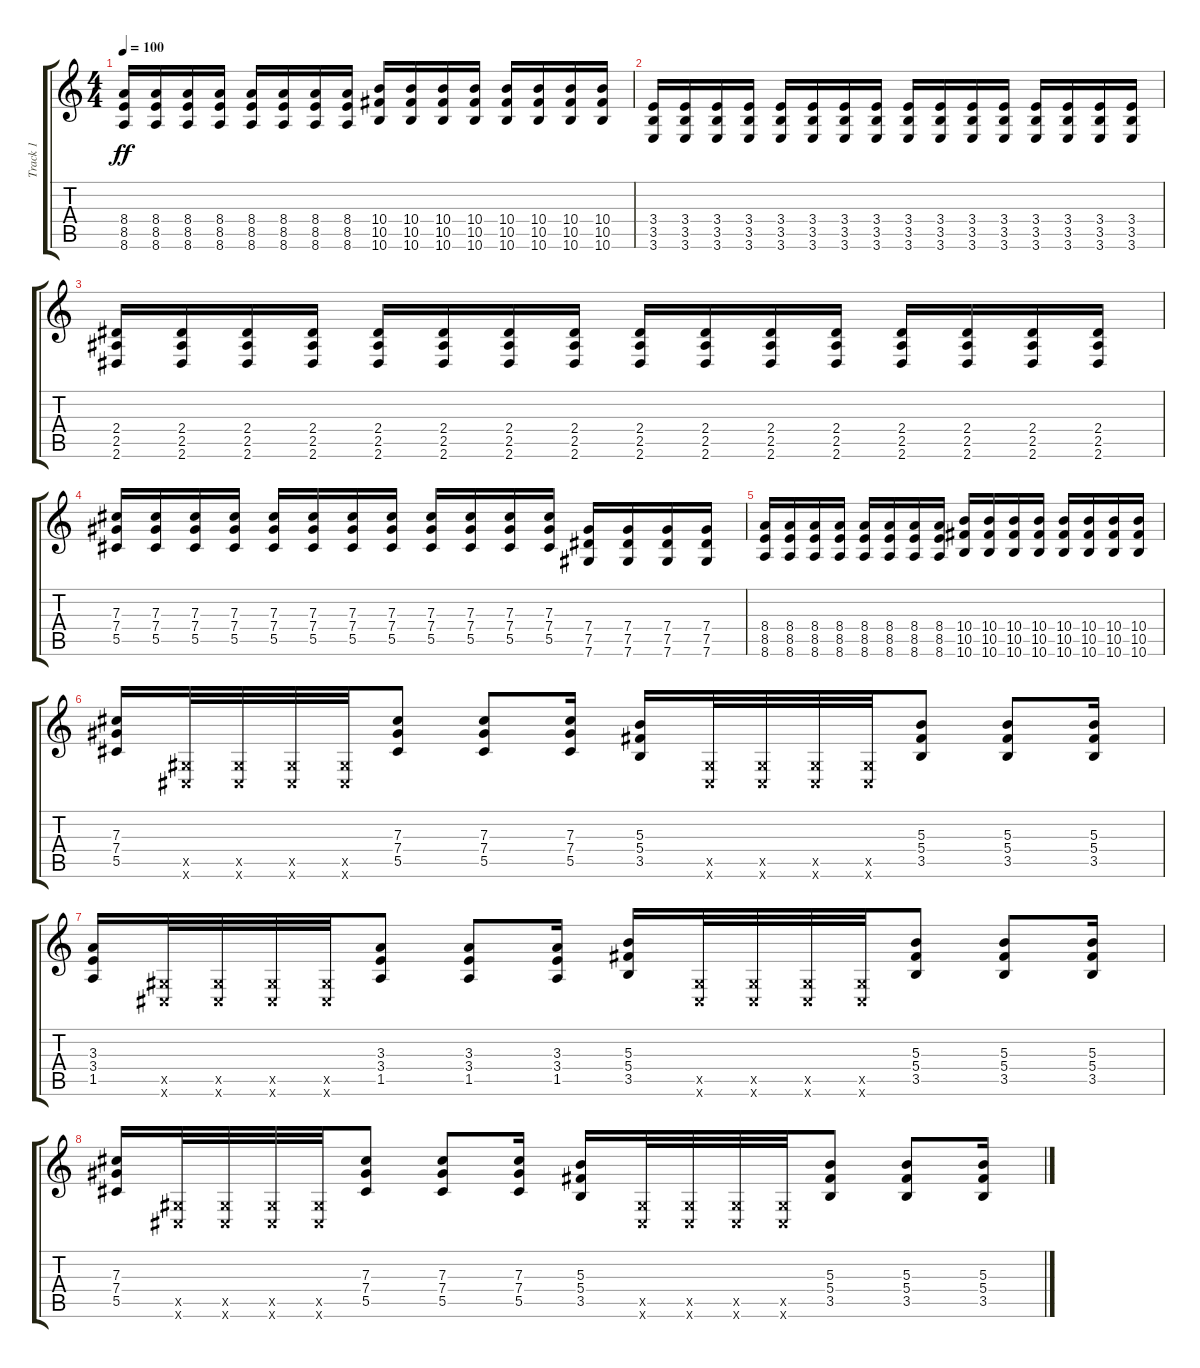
\track ("Track 1" "Track 1") {instrument distortionguitar}
\staff {score tabs}
\tuning (Eb4 Bb3 Gb3 Db3 Ab2 Db2) {hide}
\ts (4 4)
\tempo 100
\clef g2
\ks c
(8.4 8.5 8.6).16{dy ff} (8.4 8.5 8.6).16 (8.4 8.5 8.6).16 (8.4 8.5 8.6).16 (8.4 8.5 8.6).16 (8.4 8.5 8.6).16 (8.4 8.5 8.6).16 (8.4 8.5 8.6).16 (10.4 10.5 10.6).16 (10.4 10.5 10.6).16 (10.4 10.5 10.6).16 (10.4 10.5 10.6).16 (10.4 10.5 10.6).16 (10.4 10.5 10.6).16 (10.4 10.5 10.6).16 (10.4 10.5 10.6).16 |
(3.4 3.5 3.6).16 (3.4 3.5 3.6).16 (3.4 3.5 3.6).16 (3.4 3.5 3.6).16 (3.4 3.5 3.6).16 (3.4 3.5 3.6).16 (3.4 3.5 3.6).16 (3.4 3.5 3.6).16 (3.4 3.5 3.6).16 (3.4 3.5 3.6).16 (3.4 3.5 3.6).16 (3.4 3.5 3.6).16 (3.4 3.5 3.6).16 (3.4 3.5 3.6).16 (3.4 3.5 3.6).16 (3.4 3.5 3.6).16 |
(2.4 2.5 2.6).16 (2.4 2.5 2.6).16 (2.4 2.5 2.6).16 (2.4 2.5 2.6).16 (2.4 2.5 2.6).16 (2.4 2.5 2.6).16 (2.4 2.5 2.6).16 (2.4 2.5 2.6).16 (2.4 2.5 2.6).16 (2.4 2.5 2.6).16 (2.4 2.5 2.6).16 (2.4 2.5 2.6).16 (2.4 2.5 2.6).16 (2.4 2.5 2.6).16 (2.4 2.5 2.6).16 (2.4 2.5 2.6).16 |
(7.3 7.4 5.5).16 (7.3 7.4 5.5).16 (7.3 7.4 5.5).16 (7.3 7.4 5.5).16 (7.3 7.4 5.5).16 (7.3 7.4 5.5).16 (7.3 7.4 5.5).16 (7.3 7.4 5.5).16 (7.3 7.4 5.5).16 (7.3 7.4 5.5).16 (7.3 7.4 5.5).16 (7.3 7.4 5.5).16 (7.4 7.5 7.6).16 (7.4 7.5 7.6).16 (7.4 7.5 7.6).16 (7.4 7.5 7.6).16 |
(8.4 8.5 8.6).16 (8.4 8.5 8.6).16 (8.4 8.5 8.6).16 (8.4 8.5 8.6).16 (8.4 8.5 8.6).16 (8.4 8.5 8.6).16 (8.4 8.5 8.6).16 (8.4 8.5 8.6).16 (10.4 10.5 10.6).16 (10.4 10.5 10.6).16 (10.4 10.5 10.6).16 (10.4 10.5 10.6).16 (10.4 10.5 10.6).16 (10.4 10.5 10.6).16 (10.4 10.5 10.6).16 (10.4 10.5 10.6).16 |
(7.3 7.4 5.5).16 (0.5{x} 0.6{x}).32 (0.5{x} 0.6{x}).32 (0.5{x} 0.6{x}).32 (0.5{x} 0.6{x}).32 (7.3 7.4 5.5).8 (7.3 7.4 5.5).8 (7.3 7.4 5.5).16 (5.3 5.4 3.5).16 (0.5{x} 0.6{x}).32 (0.5{x} 0.6{x}).32 (0.5{x} 0.6{x}).32 (0.5{x} 0.6{x}).32 (5.3 5.4 3.5).8 (5.3 5.4 3.5).8 (5.3 5.4 3.5).16 |
(3.3 3.4 1.5).16 (0.5{x} 0.6{x}).32 (0.5{x} 0.6{x}).32 (0.5{x} 0.6{x}).32 (0.5{x} 0.6{x}).32 (3.3 3.4 1.5).8 (3.3 3.4 1.5).8 (3.3 3.4 1.5).16 (5.3 5.4 3.5).16 (0.5{x} 0.6{x}).32 (0.5{x} 0.6{x}).32 (0.5{x} 0.6{x}).32 (0.5{x} 0.6{x}).32 (5.3 5.4 3.5).8 (5.3 5.4 3.5).8 (5.3 5.4 3.5).16 |
(7.3 7.4 5.5).16 (0.5{x} 0.6{x}).32 (0.5{x} 0.6{x}).32 (0.5{x} 0.6{x}).32 (0.5{x} 0.6{x}).32 (7.3 7.4 5.5).8 (7.3 7.4 5.5).8 (7.3 7.4 5.5).16 (5.3 5.4 3.5).16 (0.5{x} 0.6{x}).32 (0.5{x} 0.6{x}).32 (0.5{x} 0.6{x}).32 (0.5{x} 0.6{x}).32 (5.3 5.4 3.5).8 (5.3 5.4 3.5).8 (5.3 5.4 3.5).16
